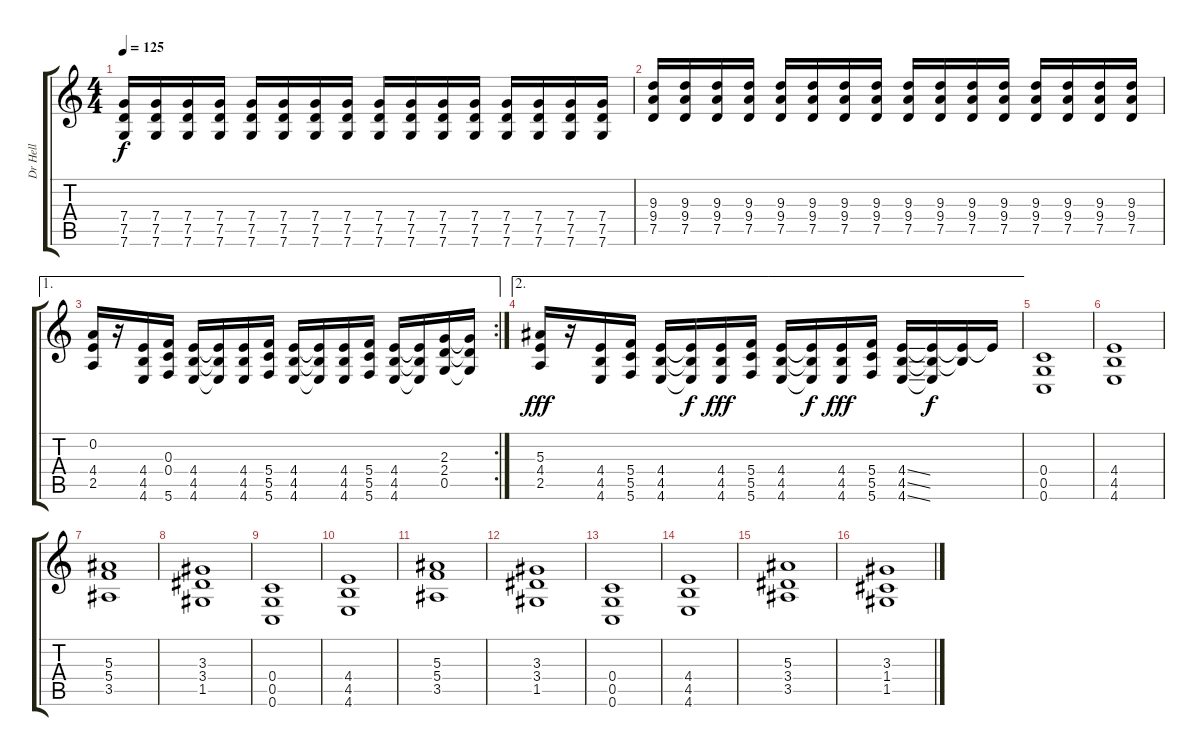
\track ("Dr Hell" "Dr Hell") {instrument distortionguitar}
\staff {score tabs}
\tuning (D4 A3 F3 C3 G2 C2) {hide}
\ts (4 4)
\tempo 125
\clef g2
\ks c
(7.4 7.5 7.6).16{dy f} (7.4 7.5 7.6).16 (7.4 7.5 7.6).16 (7.4 7.5 7.6).16 (7.4 7.5 7.6).16 (7.4 7.5 7.6).16 (7.4 7.5 7.6).16 (7.4 7.5 7.6).16 (7.4 7.5 7.6).16 (7.4 7.5 7.6).16 (7.4 7.5 7.6).16 (7.4 7.5 7.6).16 (7.4 7.5 7.6).16 (7.4 7.5 7.6).16 (7.4 7.5 7.6).16 (7.4 7.5 7.6).16 |
(9.3 9.4 7.5).16 (9.3 9.4 7.5).16 (9.3 9.4 7.5).16 (9.3 9.4 7.5).16 (9.3 9.4 7.5).16 (9.3 9.4 7.5).16 (9.3 9.4 7.5).16 (9.3 9.4 7.5).16 (9.3 9.4 7.5).16 (9.3 9.4 7.5).16 (9.3 9.4 7.5).16 (9.3 9.4 7.5).16 (9.3 9.4 7.5).16 (9.3 9.4 7.5).16 (9.3 9.4 7.5).16 (9.3 9.4 7.5).16 |
\ae 1
\rc 2
(0.2 4.4 2.5).16 r.16 (4.4 4.5 4.6).16 (0.3 0.4 5.6).16 (4.4 4.5 4.6).16 (4.4{t} 4.5{t} 4.6{t}).16 (4.4 4.5 4.6).16 (5.4 5.5 5.6).16 (4.4 4.5 4.6).16 (4.4{t} 4.5{t} 4.6{t}).16 (4.4 4.5 4.6).16 (5.4 5.5 5.6).16 (4.4 4.5 4.6).16 (4.4{t} 4.5{t} 4.6{t}).16 (2.3 2.4 0.5).16 (2.3{t} 2.4{t} 0.5{t}).16 |
\ae 2
(5.3 4.4 2.5).16{dy fff} r.16 (4.4 4.5 4.6).16 (5.4 5.5 5.6).16 (4.4 4.5 4.6).16 (4.4{t} 4.5{t} 4.6{t}).16{dy f} (4.4 4.5 4.6).16{dy fff} (5.4 5.5 5.6).16 (4.4 4.5 4.6).16 (4.4{t} 4.5{t} 4.6{t}).16{dy f} (4.4 4.5 4.6).16{dy fff} (5.4 5.5 5.6).16 (4.4{ss} 4.5{ss} 4.6{ss}).16 (4.4{t} 4.5{t} 4.6{t}).16{dy f} (4.4{t} 4.5{t}).16 4.4{t}.16 |
(0.4 0.5 0.6).1{volume 13 balance 8 instrument distortionguitar} |
(4.4 4.5 4.6).1 |
(5.3 5.4 3.5).1 |
(3.3 3.4 1.5).1 |
(0.4 0.5 0.6).1 |
(4.4 4.5 4.6).1 |
(5.3 5.4 3.5).1 |
(3.3 3.4 1.5).1 |
(0.4 0.5 0.6).1 |
(4.4 4.5 4.6).1 |
(5.3 3.4 3.5).1 |
(3.3 1.4 1.5).1
